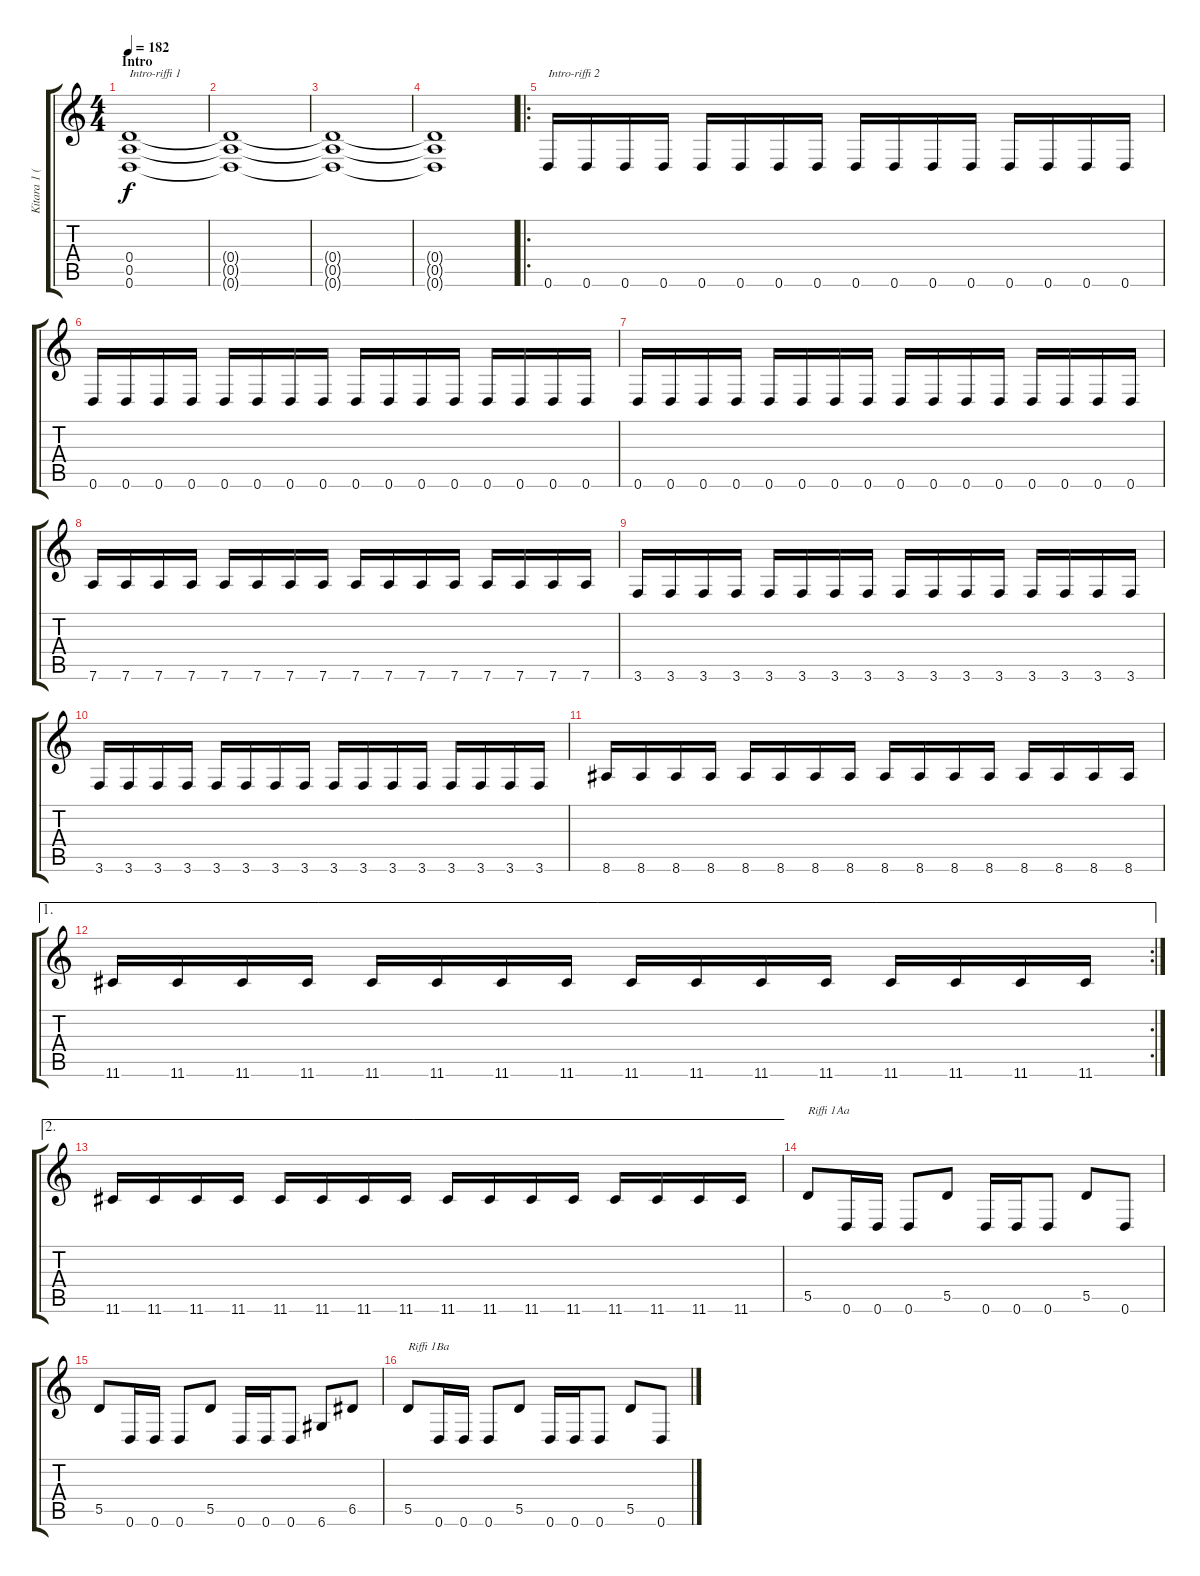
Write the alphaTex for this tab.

\track ("Kitara 1 (Kuisma)" "Kitara 1 (") {instrument distortionguitar}
\staff {score tabs}
\tuning (E4 B3 G3 D3 A2 D2) {hide}
\ts (4 4)
\section ("" "Intro")
\tempo 182
\clef g2
\ks c
(0.4 0.5 0.6).1{txt "Intro-riffi 1" dy f instrument distortionguitar} |
(0.4{t} 0.5{t} 0.6{t}).1 |
(0.4{t} 0.5{t} 0.6{t}).1 |
(0.4{t} 0.5{t} 0.6{t}).1 |
\ro
0.6.16{txt "Intro-riffi 2"} 0.6.16 0.6.16 0.6.16 0.6.16 0.6.16 0.6.16 0.6.16 0.6.16 0.6.16 0.6.16 0.6.16 0.6.16 0.6.16 0.6.16 0.6.16 |
0.6.16 0.6.16 0.6.16 0.6.16 0.6.16 0.6.16 0.6.16 0.6.16 0.6.16 0.6.16 0.6.16 0.6.16 0.6.16 0.6.16 0.6.16 0.6.16 |
0.6.16 0.6.16 0.6.16 0.6.16 0.6.16 0.6.16 0.6.16 0.6.16 0.6.16 0.6.16 0.6.16 0.6.16 0.6.16 0.6.16 0.6.16 0.6.16 |
7.6.16 7.6.16 7.6.16 7.6.16 7.6.16 7.6.16 7.6.16 7.6.16 7.6.16 7.6.16 7.6.16 7.6.16 7.6.16 7.6.16 7.6.16 7.6.16 |
3.6.16 3.6.16 3.6.16 3.6.16 3.6.16 3.6.16 3.6.16 3.6.16 3.6.16 3.6.16 3.6.16 3.6.16 3.6.16 3.6.16 3.6.16 3.6.16 |
3.6.16 3.6.16 3.6.16 3.6.16 3.6.16 3.6.16 3.6.16 3.6.16 3.6.16 3.6.16 3.6.16 3.6.16 3.6.16 3.6.16 3.6.16 3.6.16 |
8.6.16 8.6.16 8.6.16 8.6.16 8.6.16 8.6.16 8.6.16 8.6.16 8.6.16 8.6.16 8.6.16 8.6.16 8.6.16 8.6.16 8.6.16 8.6.16 |
\ae 1
\rc 2
11.6.16 11.6.16 11.6.16 11.6.16 11.6.16 11.6.16 11.6.16 11.6.16 11.6.16 11.6.16 11.6.16 11.6.16 11.6.16 11.6.16 11.6.16 11.6.16 |
\ae 2
11.6.16 11.6.16 11.6.16 11.6.16 11.6.16 11.6.16 11.6.16 11.6.16 11.6.16 11.6.16 11.6.16 11.6.16 11.6.16 11.6.16 11.6.16 11.6.16 |
5.5.8{txt "Riffi 1Aa"} 0.6.16 0.6.16 0.6.8 5.5.8 0.6.16 0.6.16 0.6.8 5.5.8 0.6.8 |
5.5.8 0.6.16 0.6.16 0.6.8 5.5.8 0.6.16 0.6.16 0.6.8 6.6.8 6.5.8 |
5.5.8{txt "Riffi 1Ba"} 0.6.16 0.6.16 0.6.8 5.5.8 0.6.16 0.6.16 0.6.8 5.5.8 0.6.8
